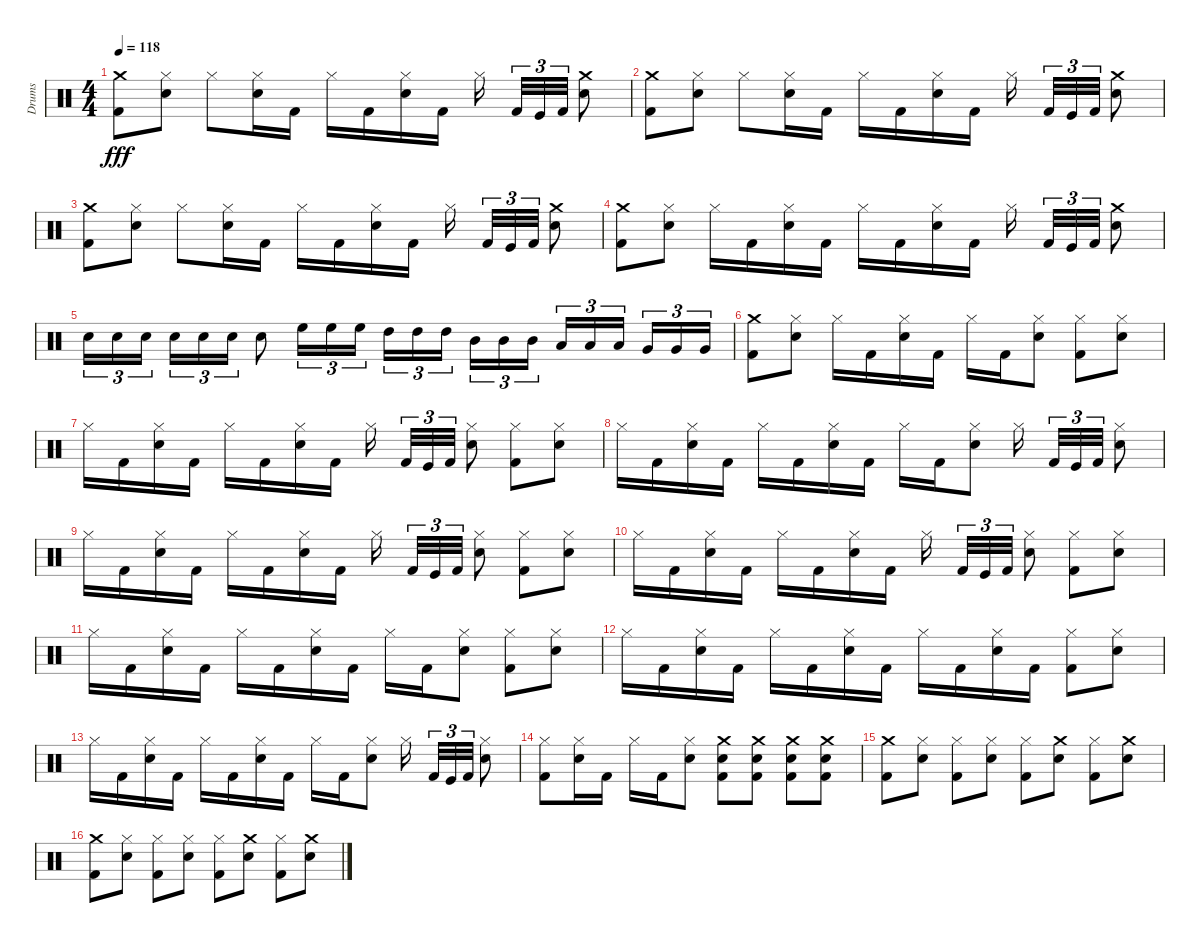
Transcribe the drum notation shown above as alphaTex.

\track ("Drums" "Drums") {instrument percussion}
\staff {score}
\articulation defaults
\ts (4 4)
\tempo 118
\clef neutral
\ks c
("Crash medium (hit)" "Kick (hit) 2").8{dy fff} ("Hi-Hat (closed)" "Electric Snare (hit)").8 "Hi-Hat (closed)".8 ("Hi-Hat (closed)" "Electric Snare (hit)").16 "Kick (hit) 2".16 "Hi-Hat (closed)".16 "Kick (hit) 2".16 ("Hi-Hat (closed)" "Electric Snare (hit)").16 "Kick (hit) 2".16 "Hi-Hat (closed)".16 "Kick (hit) 2".32{tu (3 2)} "Kick (hit)".32{tu (3 2)} "Kick (hit) 2".32{tu (3 2)} ("Crash medium (hit)" "Electric Snare (hit)").8 |
("Crash medium (hit)" "Kick (hit) 2").8 ("Hi-Hat (closed)" "Electric Snare (hit)").8 "Hi-Hat (closed)".8 ("Hi-Hat (closed)" "Electric Snare (hit)").16 "Kick (hit) 2".16 "Hi-Hat (closed)".16 "Kick (hit) 2".16 ("Hi-Hat (closed)" "Electric Snare (hit)").16 "Kick (hit) 2".16 "Hi-Hat (closed)".16 "Kick (hit) 2".32{tu (3 2)} "Kick (hit)".32{tu (3 2)} "Kick (hit) 2".32{tu (3 2)} ("Crash medium (hit)" "Electric Snare (hit)").8 |
("Crash medium (hit)" "Kick (hit) 2").8 ("Hi-Hat (closed)" "Electric Snare (hit)").8 "Hi-Hat (closed)".8 ("Hi-Hat (closed)" "Electric Snare (hit)").16 "Kick (hit) 2".16 "Hi-Hat (closed)".16 "Kick (hit) 2".16 ("Hi-Hat (closed)" "Electric Snare (hit)").16 "Kick (hit) 2".16 "Hi-Hat (closed)".16 "Kick (hit) 2".32{tu (3 2)} "Kick (hit)".32{tu (3 2)} "Kick (hit) 2".32{tu (3 2)} ("Crash medium (hit)" "Electric Snare (hit)").8 |
("Crash medium (hit)" "Kick (hit) 2").8 ("Hi-Hat (closed)" "Electric Snare (hit)").8 "Hi-Hat (closed)".16 "Kick (hit) 2".16 ("Hi-Hat (closed)" "Electric Snare (hit)").16 "Kick (hit) 2".16 "Hi-Hat (closed)".16 "Kick (hit) 2".16 ("Hi-Hat (closed)" "Electric Snare (hit)").16 "Kick (hit) 2".16 "Hi-Hat (closed)".16 "Kick (hit) 2".32{tu (3 2)} "Kick (hit)".32{tu (3 2)} "Kick (hit) 2".32{tu (3 2)} ("Crash medium (hit)" "Electric Snare (hit)").8 |
"Electric Snare (hit)".16{tu (3 2)} "Electric Snare (hit)".16{tu (3 2)} "Electric Snare (hit)".16{tu (3 2)} "Electric Snare (hit)".16{tu (3 2)} "Electric Snare (hit)".16{tu (3 2)} "Electric Snare (hit)".16{tu (3 2)} "Electric Snare (hit)".8 "High Floor Tom (hit)".16{tu (3 2)} "High Floor Tom (hit)".16{tu (3 2)} "High Floor Tom (hit)".16{tu (3 2)} "High Tom (hit)".16{tu (3 2)} "High Tom (hit)".16{tu (3 2)} "High Tom (hit)".16{tu (3 2)} "Mid Tom (hit)".16{tu (3 2)} "Mid Tom (hit)".16{tu (3 2)} "Mid Tom (hit)".16{tu (3 2)} "Low Tom (hit)".16{tu (3 2)} "Low Tom (hit)".16{tu (3 2)} "Low Tom (hit)".16{tu (3 2)} "Very Low Tom (hit)".16{tu (3 2)} "Very Low Tom (hit)".16{tu (3 2)} "Very Low Tom (hit)".16{tu (3 2)} |
("Crash medium (hit)" "Kick (hit) 2").8 ("Hi-Hat (closed)" "Electric Snare (hit)").8 "Hi-Hat (closed)".16 "Kick (hit) 2".16 ("Hi-Hat (closed)" "Electric Snare (hit)").16 "Kick (hit) 2".16 "Hi-Hat (closed)".16 "Kick (hit) 2".16 ("Hi-Hat (closed)" "Electric Snare (hit)").8 ("Hi-Hat (closed)" "Kick (hit) 2").8 ("Hi-Hat (closed)" "Electric Snare (hit)").8 |
"Hi-Hat (closed)".16 "Kick (hit) 2".16 ("Hi-Hat (closed)" "Electric Snare (hit)").16 "Kick (hit) 2".16 "Hi-Hat (closed)".16 "Kick (hit) 2".16 ("Hi-Hat (closed)" "Electric Snare (hit)").16 "Kick (hit) 2".16 "Hi-Hat (closed)".16 "Kick (hit) 2".32{tu (3 2)} "Kick (hit)".32{tu (3 2)} "Kick (hit) 2".32{tu (3 2)} ("Hi-Hat (closed)" "Electric Snare (hit)").8 ("Hi-Hat (closed)" "Kick (hit) 2").8 ("Hi-Hat (closed)" "Electric Snare (hit)").8 |
"Hi-Hat (closed)".16 "Kick (hit) 2".16 ("Hi-Hat (closed)" "Electric Snare (hit)").16 "Kick (hit) 2".16 "Hi-Hat (closed)".16 "Kick (hit) 2".16 ("Hi-Hat (closed)" "Electric Snare (hit)").16 "Kick (hit) 2".16 "Hi-Hat (closed)".16 "Kick (hit) 2".16 ("Hi-Hat (closed)" "Electric Snare (hit)").8 "Hi-Hat (closed)".16 "Kick (hit) 2".32{tu (3 2)} "Kick (hit)".32{tu (3 2)} "Kick (hit) 2".32{tu (3 2)} ("Hi-Hat (closed)" "Electric Snare (hit)").8 |
"Hi-Hat (closed)".16 "Kick (hit) 2".16 ("Hi-Hat (closed)" "Electric Snare (hit)").16 "Kick (hit) 2".16 "Hi-Hat (closed)".16 "Kick (hit) 2".16 ("Hi-Hat (closed)" "Electric Snare (hit)").16 "Kick (hit) 2".16 "Hi-Hat (closed)".16 "Kick (hit) 2".32{tu (3 2)} "Kick (hit)".32{tu (3 2)} "Kick (hit) 2".32{tu (3 2)} ("Hi-Hat (closed)" "Electric Snare (hit)").8 ("Hi-Hat (closed)" "Kick (hit) 2").8 ("Hi-Hat (closed)" "Electric Snare (hit)").8 |
"Hi-Hat (closed)".16 "Kick (hit) 2".16 ("Hi-Hat (closed)" "Electric Snare (hit)").16 "Kick (hit) 2".16 "Hi-Hat (closed)".16 "Kick (hit) 2".16 ("Hi-Hat (closed)" "Electric Snare (hit)").16 "Kick (hit) 2".16 "Hi-Hat (closed)".16 "Kick (hit) 2".32{tu (3 2)} "Kick (hit)".32{tu (3 2)} "Kick (hit) 2".32{tu (3 2)} ("Hi-Hat (closed)" "Electric Snare (hit)").8 ("Hi-Hat (closed)" "Kick (hit) 2").8 ("Hi-Hat (closed)" "Electric Snare (hit)").8 |
"Hi-Hat (closed)".16 "Kick (hit) 2".16 ("Hi-Hat (closed)" "Electric Snare (hit)").16 "Kick (hit) 2".16 "Hi-Hat (closed)".16 "Kick (hit) 2".16 ("Hi-Hat (closed)" "Electric Snare (hit)").16 "Kick (hit) 2".16 "Hi-Hat (closed)".16 "Kick (hit) 2".16 ("Hi-Hat (closed)" "Electric Snare (hit)").8 ("Hi-Hat (closed)" "Kick (hit) 2").8 ("Hi-Hat (closed)" "Electric Snare (hit)").8 |
"Hi-Hat (closed)".16 "Kick (hit) 2".16 ("Hi-Hat (closed)" "Electric Snare (hit)").16 "Kick (hit) 2".16 "Hi-Hat (closed)".16 "Kick (hit) 2".16 ("Hi-Hat (closed)" "Electric Snare (hit)").16 "Kick (hit) 2".16 "Hi-Hat (closed)".16 "Kick (hit) 2".16 ("Hi-Hat (closed)" "Electric Snare (hit)").16 "Kick (hit) 2".16 ("Hi-Hat (closed)" "Kick (hit) 2").8 ("Hi-Hat (closed)" "Electric Snare (hit)").8 |
"Hi-Hat (closed)".16 "Kick (hit) 2".16 ("Hi-Hat (closed)" "Electric Snare (hit)").16 "Kick (hit) 2".16 "Hi-Hat (closed)".16 "Kick (hit) 2".16 ("Hi-Hat (closed)" "Electric Snare (hit)").16 "Kick (hit) 2".16 "Hi-Hat (closed)".16 "Kick (hit) 2".16 ("Hi-Hat (closed)" "Electric Snare (hit)").8 "Hi-Hat (closed)".16 "Kick (hit) 2".32{tu (3 2)} "Kick (hit)".32{tu (3 2)} "Kick (hit) 2".32{tu (3 2)} ("Hi-Hat (closed)" "Electric Snare (hit)").8 |
("Hi-Hat (closed)" "Kick (hit) 2").8 ("Hi-Hat (closed)" "Electric Snare (hit)").16 "Kick (hit) 2".16 "Hi-Hat (closed)".16 "Kick (hit) 2".16 ("Hi-Hat (closed)" "Electric Snare (hit)").8 ("Crash medium (hit)" "Electric Snare (hit)" "Kick (hit) 2").8 ("Crash medium (hit)" "Electric Snare (hit)" "Kick (hit) 2").8 ("Crash medium (hit)" "Electric Snare (hit)" "Kick (hit) 2").8 ("Crash medium (hit)" "Electric Snare (hit)" "Kick (hit) 2").8 |
("Crash medium (hit)" "Kick (hit) 2").8 ("Hi-Hat (closed)" "Electric Snare (hit)").8 ("Hi-Hat (closed)" "Kick (hit) 2").8 ("Hi-Hat (closed)" "Electric Snare (hit)").8 ("Hi-Hat (closed)" "Kick (hit) 2").8 ("Crash medium (hit)" "Electric Snare (hit)").8 ("Hi-Hat (closed)" "Kick (hit) 2").8 ("Crash medium (hit)" "Electric Snare (hit)").8 |
("Crash medium (hit)" "Kick (hit) 2").8 ("Hi-Hat (closed)" "Electric Snare (hit)").8 ("Hi-Hat (closed)" "Kick (hit) 2").8 ("Hi-Hat (closed)" "Electric Snare (hit)").8 ("Hi-Hat (closed)" "Kick (hit) 2").8 ("Crash medium (hit)" "Electric Snare (hit)").8 ("Hi-Hat (closed)" "Kick (hit) 2").8 ("Crash medium (hit)" "Electric Snare (hit)").8
